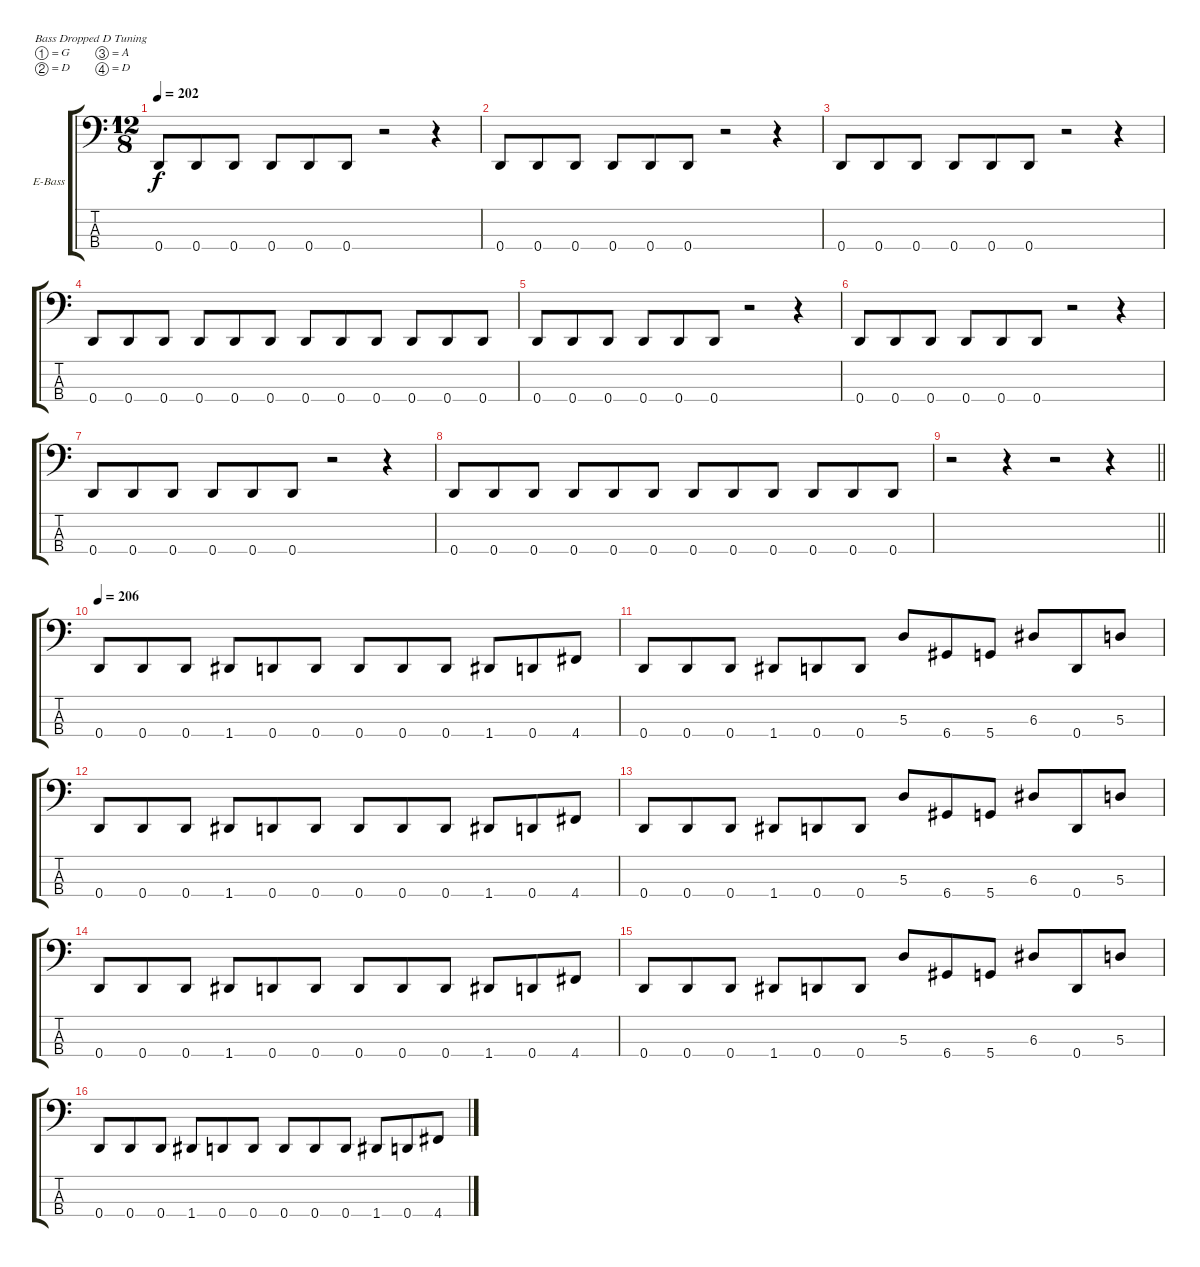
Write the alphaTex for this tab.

\bracketExtendMode groupsimilarinstruments
\firstSystemTrackNameOrientation horizontal
\otherSystemsTrackNameOrientation horizontal
\track ("Bass" "E-Bass") {instrument electricbasspick}
\staff {score tabs}
\tuning (G2 D2 A1 D1)
\ts (12 8)
\tempo 202
\clef f4
\ks c
0.4.8{dy f instrument electricbasspick} 0.4.8 0.4.8 0.4.8 0.4.8 0.4.8 r.2 r.4 |
0.4.8 0.4.8 0.4.8 0.4.8 0.4.8 0.4.8 r.2 r.4 |
0.4.8 0.4.8 0.4.8 0.4.8 0.4.8 0.4.8 r.2 r.4 |
0.4.8 0.4.8 0.4.8 0.4.8 0.4.8 0.4.8 0.4.8 0.4.8 0.4.8 0.4.8 0.4.8 0.4.8 |
0.4.8 0.4.8 0.4.8 0.4.8 0.4.8 0.4.8 r.2 r.4 |
0.4.8 0.4.8 0.4.8 0.4.8 0.4.8 0.4.8 r.2 r.4 |
0.4.8 0.4.8 0.4.8 0.4.8 0.4.8 0.4.8 r.2 r.4 |
0.4.8 0.4.8 0.4.8 0.4.8 0.4.8 0.4.8 0.4.8 0.4.8 0.4.8 0.4.8 0.4.8 0.4.8 |
\barLineRight lightlight
r.2 r.4 r.2 r.4 |
\tempo 206
0.4.8 0.4.8 0.4.8 1.4.8 0.4.8 0.4.8 0.4.8 0.4.8 0.4.8 1.4.8 0.4.8 4.4.8 |
0.4.8 0.4.8 0.4.8 1.4.8 0.4.8 0.4.8 5.3.8 6.4.8 5.4.8 6.3.8 0.4.8 5.3.8 |
0.4.8 0.4.8 0.4.8 1.4.8 0.4.8 0.4.8 0.4.8 0.4.8 0.4.8 1.4.8 0.4.8 4.4.8 |
0.4.8 0.4.8 0.4.8 1.4.8 0.4.8 0.4.8 5.3.8 6.4.8 5.4.8 6.3.8 0.4.8 5.3.8 |
0.4.8 0.4.8 0.4.8 1.4.8 0.4.8 0.4.8 0.4.8 0.4.8 0.4.8 1.4.8 0.4.8 4.4.8 |
0.4.8 0.4.8 0.4.8 1.4.8 0.4.8 0.4.8 5.3.8 6.4.8 5.4.8 6.3.8 0.4.8 5.3.8 |
0.4.8 0.4.8 0.4.8 1.4.8 0.4.8 0.4.8 0.4.8 0.4.8 0.4.8 1.4.8 0.4.8 4.4.8
